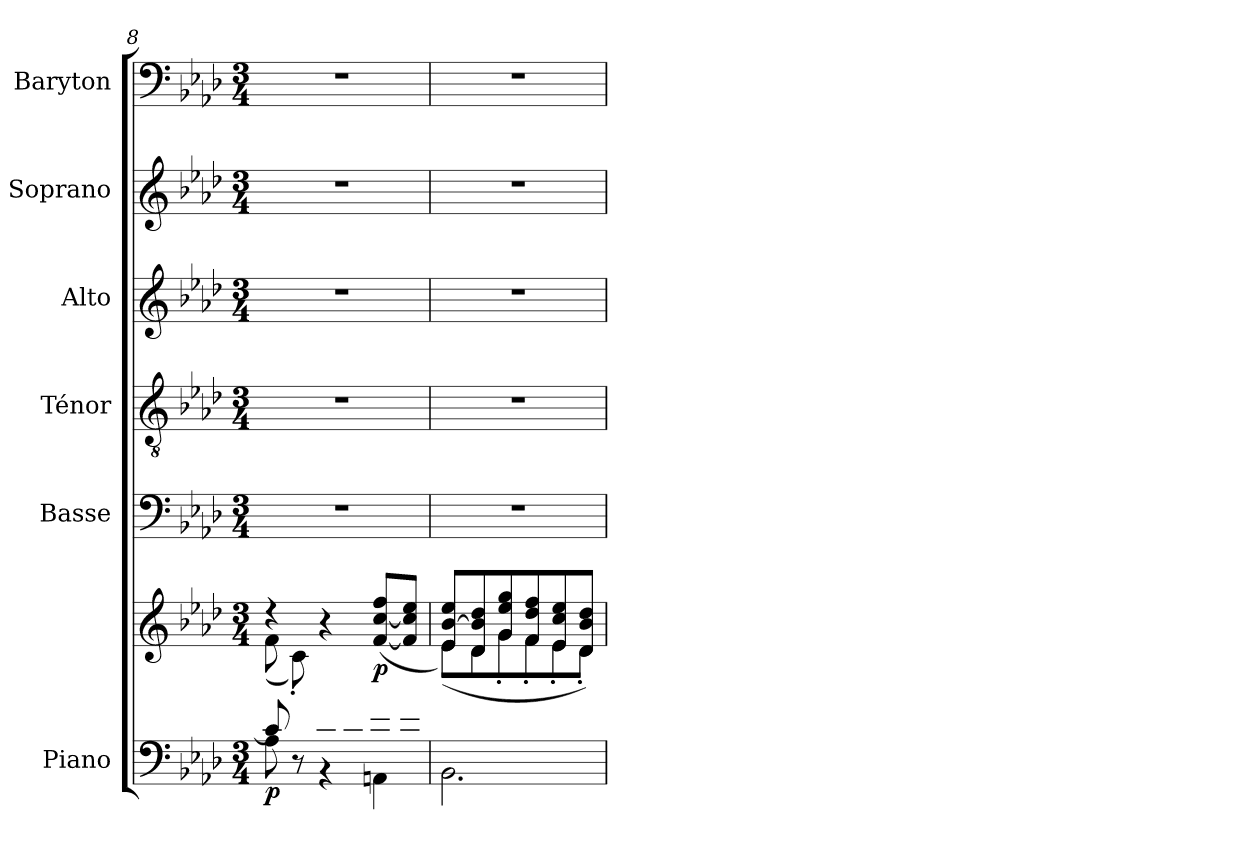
**kern	**kern	**dynam	**kern	**kern	**kern	**kern	**kern
*part6	*part6	*part6	*part5	*part4	*part3	*part2	*part1
*staff7	*staff6	*staff6/7	*staff5	*staff4	*staff3	*staff2	*staff1
*I"Piano	*	*	*I"Basse	*I"Ténor	*I"Alto	*I"Soprano	*I"Baryton
*I'Pno.	*	*	*I'B.	*I'T.	*I'Alt.	*I'So.	*I'Bar.
*clefF4	*clefG2	*	*clefF4	*clefGv2	*clefG2	*clefG2	*clefF4
*k[b-e-a-d-]	*k[b-e-a-d-]	*	*k[b-e-a-d-]	*k[b-e-a-d-]	*k[b-e-a-d-]	*k[b-e-a-d-]	*k[b-e-a-d-]
*M3/4	*M3/4	*	*M3/4	*M3/4	*M3/4	*M3/4	*M3/4
=8	=8	=8	=8	=8	=8	=8	=8
*^	*^	*	*	*	*	*	*
*	*^	*	*	*	*	*	*	*	*
!	!	!	!	!	!LO:DY:b=2	!	!	!	!	!
4ryy	8c/]	8A-\	4r	(>8f\L	p	2.r	2.r	2.r	2.r	2.r
.	8ryy	8r	.	8c'\)	.	.	.	.	.	.
8c'/	2ryy	4r	4r	2ryy	.	.	.	.	.	.
8c'/	.	.	.	.	.	.	.	.	.	.
!	!	!	!	!	!LO:DY:b	!	!	!	!	!
8f/	.	4AAn\	([8f/ [8cc/ 8ff/L	.	p	.	.	.	.	.
(8e-/J	.	.	8f/] 8cc/] 8ee-/J	.	.	.	.	.	.	.
*	*v	*v	*	*	*	*	*	*	*	*
=9	=9	=9	=9	=9	=9	=9	=9	=9	=9
2.ryy	2.BB-\	8e-/ [8b-/ 8ee-/L	(8e-\L)	.	2.r	2.r	2.r	2.r	2.r
.	.	8d-/ 8b-/] 8dd-/	8d-\	.	.	.	.	.	.
.	.	8g/ 8ee-/ 8gg/	8g'\	.	.	.	.	.	.
.	.	8f/ 8dd-/ 8ff/	8f'\	.	.	.	.	.	.
.	.	8e-/ 8cc/ 8ee-/	8e-'\	.	.	.	.	.	.
.	.	8d-/ 8b-/ 8dd-/J)	8d-'\J)	.	.	.	.	.	.
*v	*v	*	*	*	*	*	*	*	*
*	*v	*v	*	*	*	*	*	*
=	=	=	=	=	=	=	=
*-	*-	*-	*-	*-	*-	*-	*-
